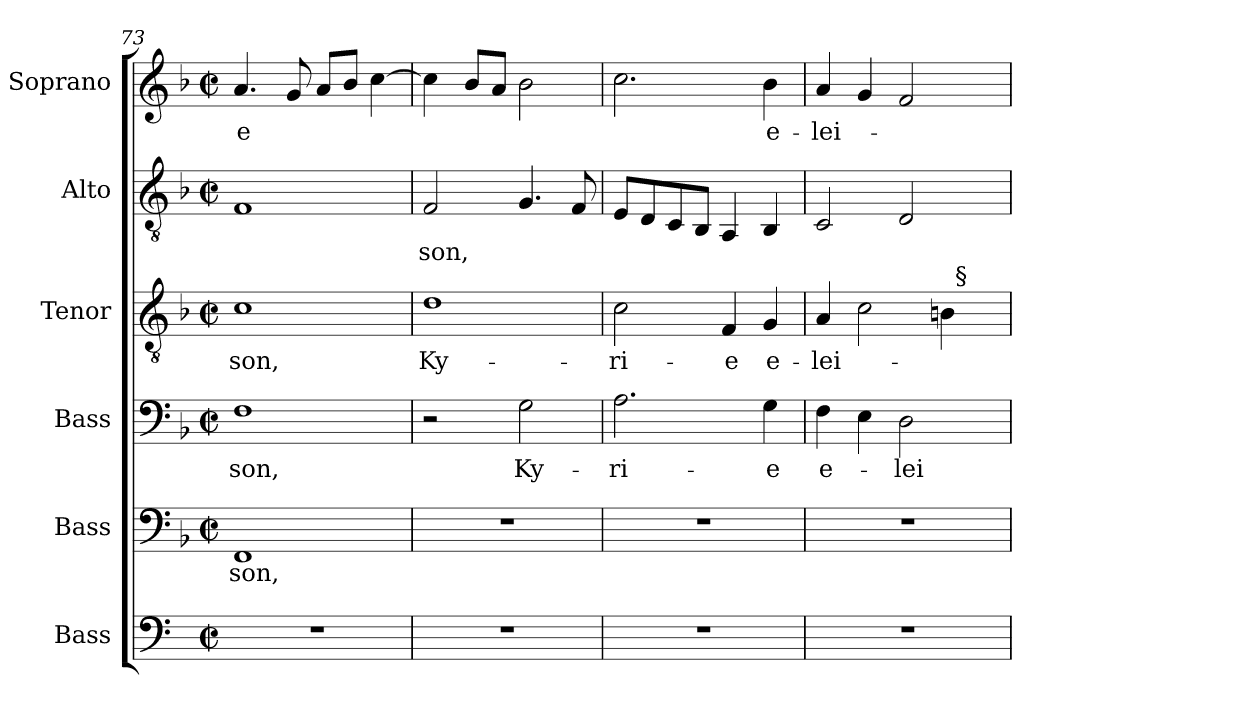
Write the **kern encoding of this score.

**kern	**kern	**text	**kern	**text	**kern	**text	**kern	**text	**kern	**text
*part6	*part5	*part5	*part4	*part4	*part3	*part3	*part2	*part2	*part1	*part1
*staff6	*staff5	*staff5	*staff4	*staff4	*staff3	*staff3	*staff2	*staff2	*staff1	*staff1
*I"Bass	*I"Bass	*	*I"Bass	*	*I"Tenor	*	*I"Alto	*	*I"Soprano	*
*I'B.	*I'B.	*	*I'B.	*	*I'T.	*	*I'A.	*	*I'S.	*
!!LO:LB:g=z
*clefF4	*clefF4	*	*clefF4	*	*clefGv2	*	*clefGv2	*	*clefG2	*
*	*	*	*	*	*ITrd7c12	*	*	*	*	*
*k[]	*k[b-]	*	*k[b-]	*	*k[b-]	*	*k[b-]	*	*k[b-]	*
*C:	*F:	*	*F:	*	*F:	*	*F:	*	*F:	*
*M2/2	*M2/2	*	*M2/2	*	*M2/2	*	*M2/2	*	*M2/2	*
*met(c|)	*met(c|)	*	*met(c|)	*	*met(c|)	*	*met(c|)	*	*met(c|)	*
=73	=73	=73	=73	=73	=73	=73	=73	=73	=73	=73
!	!	!LO:LY:b:color=#000000	!	!	!	!	!	!	!	!
!	!	!	!	!LO:LY:b:color=#000000	!	!	!	!	!	!
!	!	!	!	!	!	!LO:LY:b:color=#000000	!	!	!	!
!	!	!	!	!	!	!	!	!	!	!LO:LY:b:color=#000000
1r	1FFi	-son,	1Fi	-son,	1Ci	-son,	1Fi	.	4.ai/	-e
.	.	.	.	.	.	.	.	.	8gi/	.
.	.	.	.	.	.	.	.	.	8ai/L	.
.	.	.	.	.	.	.	.	.	8b-i/J	.
.	.	.	.	.	.	.	.	.	[4cci\	.
=74	=74	=74	=74	=74	=74	=74	=74	=74	=74	=74
!	!	!	!	!	!	!LO:LY:b:color=#000000	!	!	!	!
!	!	!	!	!	!	!	!	!LO:LY:b:color=#000000	!	!
1r	1r	.	2r	.	1Di	Ky-	2Fi/	-son,	4cci\]	.
.	.	.	.	.	.	.	.	.	8b-i/L	.
.	.	.	.	.	.	.	.	.	8ai/J	.
!	!	!	!	!LO:LY:b:color=#000000	!	!	!	!	!	!
.	.	.	2Gi\	Ky-	.	.	4.Gi/	.	2b-i\	.
.	.	.	.	.	.	.	8Fi/	.	.	.
=75	=75	=75	=75	=75	=75	=75	=75	=75	=75	=75
!	!	!	!	!LO:LY:b:color=#000000	!	!	!	!	!	!
!	!	!	!	!	!	!LO:LY:b:color=#000000	!	!	!	!
1r	1r	.	2.Ai\	-ri-	2Ci\	-ri-	8Ei/L	.	2.cci\	.
.	.	.	.	.	.	.	8Di/	.	.	.
.	.	.	.	.	.	.	8Ci/	.	.	.
.	.	.	.	.	.	.	8BB-i/J	.	.	.
!	!	!	!	!	!	!LO:LY:b:color=#000000	!	!	!	!
.	.	.	.	.	4FFi/	-e	4AAi/	.	.	.
!	!	!	!	!LO:LY:b:color=#000000	!	!	!	!	!	!
!	!	!	!	!	!	!LO:LY:b:color=#000000	!	!	!	!
!	!	!	!	!	!	!	!	!	!	!LO:LY:b:color=#000000
.	.	.	4Gi\	-e	4GGi/	e-	4BB-i/	.	4b-i\	e-
=76	=76	=76	=76	=76	=76	=76	=76	=76	=76	=76
!	!	!	!	!LO:LY:b:color=#000000	!	!	!	!	!	!
!	!	!	!	!	!	!LO:LY:b:color=#000000	!	!	!	!
!	!	!	!	!	!	!	!	!	!	!LO:LY:b:color=#000000
*	*	*	*	*	*^	*	*	*	*	*
1r	1r	.	4Fi\	e-	4AAi/	2ryy	-lei-	2Ci/	.	4ai/	-lei-
.	.	.	4Ei\	.	2Ci\	.	.	.	.	4gi/	.
!	!	!	!	!LO:LY:b:color=#000000	!	!	!	!	!	!	!
.	.	.	2Di\	-lei-	.	4ryy	.	2Di/	.	2fi/	.
.	.	.	.	.	4BBni\	32ryy	.	.	.	.	.
.	.	.	.	.	.	256ryy	.	.	.	.	.
!	!	!	!	!	!	!LO:TX:a:t=§	!	!	!	!	!
.	.	.	.	.	.	8ryy	.	.	.	.	.
.	.	.	.	.	.	16ryy	.	.	.	.	.
.	.	.	.	.	.	64..ryy	.	.	.	.	.
*	*	*	*	*	*v	*v	*	*	*	*	*
=	=	=	=	=	=	=	=	=	=	=
*-	*-	*-	*-	*-	*-	*-	*-	*-	*-	*-
